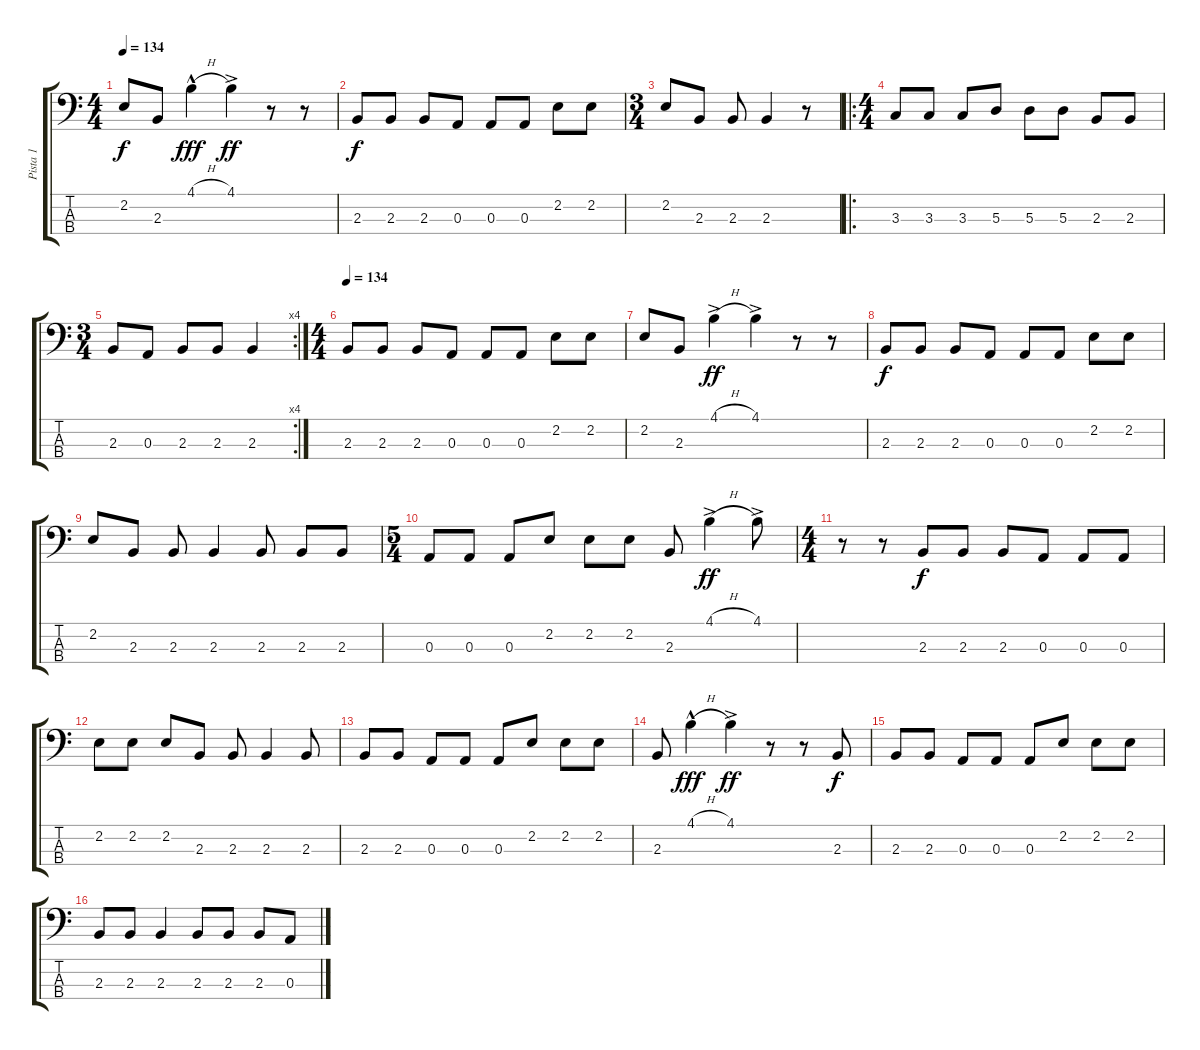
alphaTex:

\track ("Pista 1" "Pista 1") {instrument electricbassfinger}
\staff {score tabs}
\tuning (G2 D2 A1 E1) {hide}
\ts (4 4)
\tempo 134
\clef f4
\ks c
2.2.8{dy f} 2.3.8 4.1{h hac}.4{dy fff} 4.1{ac}.4{dy ff} r.8 r.8 |
2.3.8{dy f} 2.3.8 2.3.8 0.3.8 0.3.8 0.3.8 2.2.8 2.2.8 |
\ts (3 4)
2.2.8 2.3.8 2.3.8 2.3.4 r.8 |
\ro
\ts (4 4)
3.3.8 3.3.8 3.3.8 5.3.8 5.3.8 5.3.8 2.3.8 2.3.8 |
\rc 4
\ts (3 4)
2.3.8 0.3.8 2.3.8 2.3.8 2.3.4 |
\ts (4 4)
\tempo 134
2.3.8 2.3.8 2.3.8 0.3.8 0.3.8 0.3.8 2.2.8 2.2.8 |
2.2.8 2.3.8 4.1{h ac}.4{dy ff} 4.1{ac}.4 r.8 r.8 |
2.3.8{dy f} 2.3.8 2.3.8 0.3.8 0.3.8 0.3.8 2.2.8 2.2.8 |
2.2.8 2.3.8 2.3.8 2.3.4 2.3.8 2.3.8 2.3.8 |
\ts (5 4)
0.3.8 0.3.8 0.3.8 2.2.8 2.2.8 2.2.8 2.3.8 4.1{h ac}.4{dy ff} 4.1{ac}.8 |
\ts (4 4)
r.8 r.8 2.3.8{dy f} 2.3.8 2.3.8 0.3.8 0.3.8 0.3.8 |
2.2.8 2.2.8 2.2.8 2.3.8 2.3.8 2.3.4 2.3.8 |
2.3.8 2.3.8 0.3.8 0.3.8 0.3.8 2.2.8 2.2.8 2.2.8 |
2.3.8 4.1{h hac}.4{dy fff} 4.1{ac}.4{dy ff} r.8 r.8 2.3.8{dy f} |
2.3.8 2.3.8 0.3.8 0.3.8 0.3.8 2.2.8 2.2.8 2.2.8 |
2.3.8 2.3.8 2.3.4 2.3.8 2.3.8 2.3.8 0.3.8
